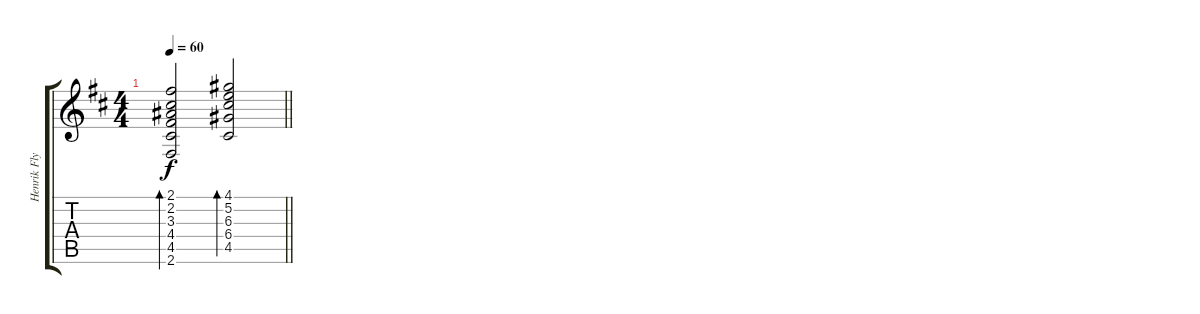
\track ("Henrik Flyman" "Henrik Fly") {instrument acousticguitarnylon}
\staff {score tabs}
\tuning (E4 B3 G3 D3 A2 E2) {hide}
\ts (4 4)
\tempo 60
\clef g2
\barLineRight lightlight
\ks d
(2.1 2.2 3.3 4.4 4.5 2.6).2{bd 120 dy f} (4.1 5.2 6.3 6.4 4.5).2{bd 240}
